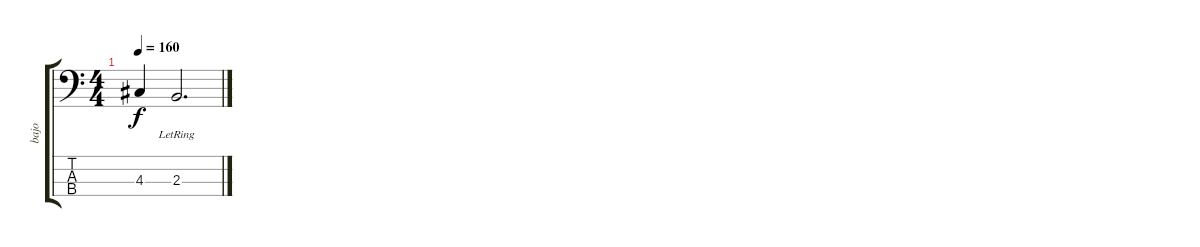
\track ("bajo" "bajo") {instrument electricbassfinger}
\staff {score tabs}
\tuning (G2 D2 A1 E1) {hide}
\ts (4 4)
\tempo 160
\clef f4
\ks c
4.3.4{dy f} 2.3{lr}.2{d}
